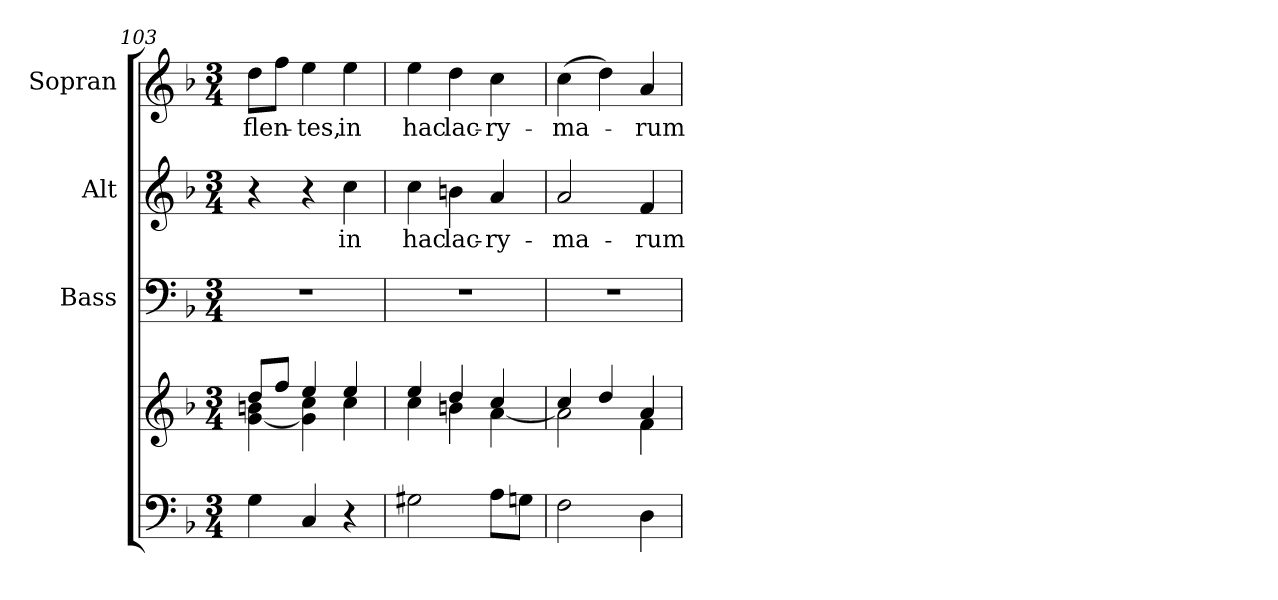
**kern	**kern	**kern	**kern	**text	**kern	**text
*part4	*part4	*part3	*part2	*part2	*part1	*part1
*staff5	*staff4	*staff3	*staff2	*staff2	*staff1	*staff1
*	*	*I"Bass	*I"Alt	*	*I"Sopran	*
*	*	*I'B.	*I'A.	*	*I'S.	*
*clefF4	*clefG2	*clefF4	*clefG2	*	*clefG2	*
*k[b-]	*k[b-]	*k[b-]	*k[b-]	*	*k[b-]	*
*F:	*F:	*F:	*F:	*	*F:	*
*M3/4	*M3/4	*M3/4	*M3/4	*	*M3/4	*
=103	=103	=103	=103	=103	=103	=103
*	*^	*	*	*	*	*
!	!	!	!	!	!	!	!LO:LY:b
4G\	8dd/L	[<4g\ 4bn\	2.r	4r	.	8dd\L	flen-
.	8ff/J	.	.	.	.	8ff\J	.
!	!	!	!	!	!	!	!LO:LY:b
4C/	4ee/	4g\] 4cc\	.	4r	.	4ee\	-tes,
!	!	!	!	!	!LO:LY:b	!	!LO:LY:b
4r	4ee/	4cc\	.	4cc\	in	4ee\	in
=104	=104	=104	=104	=104	=104	=104	=104
!	!	!	!	!	!LO:LY:b	!	!LO:LY:b
2G#X\	4ee/	4cc\	2.r	4cc\	hac	4ee\	hac
!	!	!	!	!	!LO:LY:b	!	!LO:LY:b
.	4dd/	4bn\	.	4bn\	lac-	4dd\	lac-
!	!	!	!	!	!LO:LY:b	!	!LO:LY:b
8A\L	4cc/	[<4a\	.	4a/	-ry-	4cc\	-ry-
8Gn\J	.	.	.	.	.	.	.
!!LO:PB:g=z
=105	=105	=105	=105	=105	=105	=105	=105
!	!	!	!	!	!LO:LY:b	!	!LO:LY:b
2F\	4cc/	2a\]	2.r	2a/	-ma-	(>4cc\	-ma-
.	4dd/	.	.	.	.	4dd\)	.
!	!	!	!	!	!LO:LY:b	!	!LO:LY:b
4D\	4a/	4f\	.	4f/	-rum	4a/	-rum
*	*v	*v	*	*	*	*	*
=	=	=	=	=	=	=
*-	*-	*-	*-	*-	*-	*-
